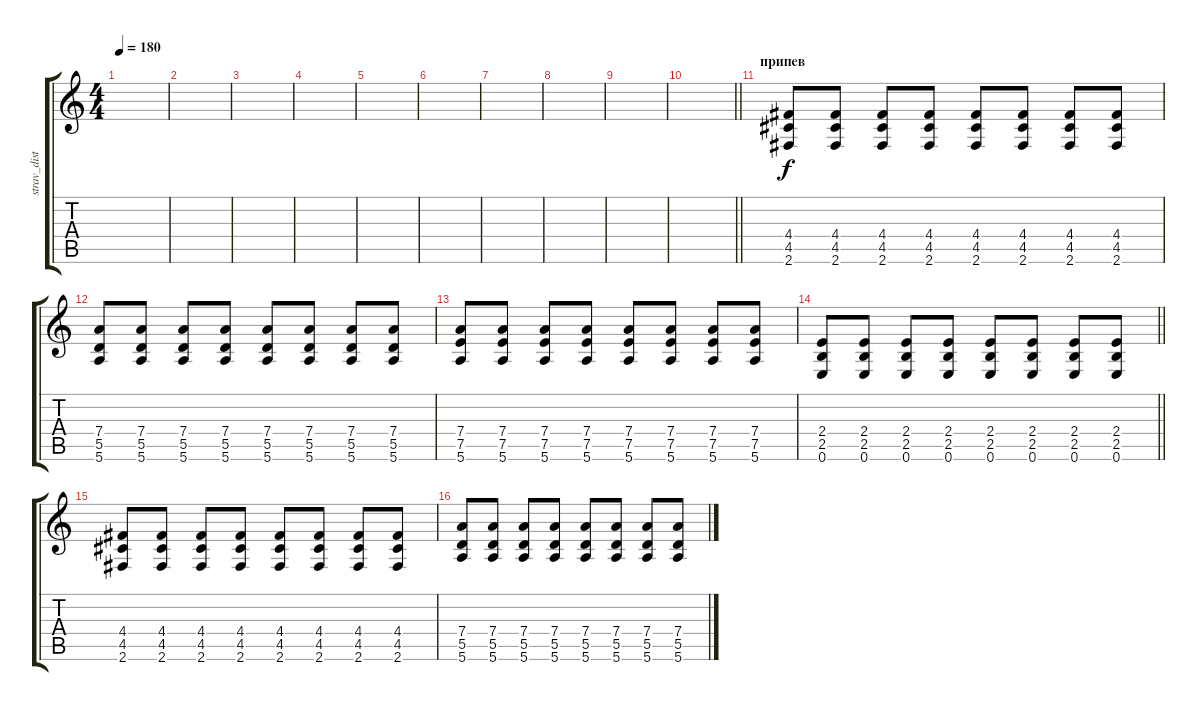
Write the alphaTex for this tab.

\track ("strav_dist" "strav_dist") {instrument distortionguitar}
\staff {score tabs}
\tuning (E4 B3 G3 D3 A2 E2) {hide}
\ts (4 4)
\tempo 180
\clef g2
\ks c
|
|
|
|
|
|
|
|
|
\barLineRight lightlight
|
\section ("" "припев")
(4.4 4.5 2.6).8 (4.4 4.5 2.6).8 (4.4 4.5 2.6).8 (4.4 4.5 2.6).8 (4.4 4.5 2.6).8 (4.4 4.5 2.6).8 (4.4 4.5 2.6).8 (4.4 4.5 2.6).8 |
(7.4 5.5 5.6).8 (7.4 5.5 5.6).8 (7.4 5.5 5.6).8 (7.4 5.5 5.6).8 (7.4 5.5 5.6).8 (7.4 5.5 5.6).8 (7.4 5.5 5.6).8 (7.4 5.5 5.6).8 |
(7.4 7.5 5.6).8 (7.4 7.5 5.6).8 (7.4 7.5 5.6).8 (7.4 7.5 5.6).8 (7.4 7.5 5.6).8 (7.4 7.5 5.6).8 (7.4 7.5 5.6).8 (7.4 7.5 5.6).8 |
\barLineRight lightlight
(2.4 2.5 0.6).8 (2.4 2.5 0.6).8 (2.4 2.5 0.6).8 (2.4 2.5 0.6).8 (2.4 2.5 0.6).8 (2.4 2.5 0.6).8 (2.4 2.5 0.6).8 (2.4 2.5 0.6).8 |
(4.4 4.5 2.6).8 (4.4 4.5 2.6).8 (4.4 4.5 2.6).8 (4.4 4.5 2.6).8 (4.4 4.5 2.6).8 (4.4 4.5 2.6).8 (4.4 4.5 2.6).8 (4.4 4.5 2.6).8 |
(7.4 5.5 5.6).8 (7.4 5.5 5.6).8 (7.4 5.5 5.6).8 (7.4 5.5 5.6).8 (7.4 5.5 5.6).8 (7.4 5.5 5.6).8 (7.4 5.5 5.6).8 (7.4 5.5 5.6).8
